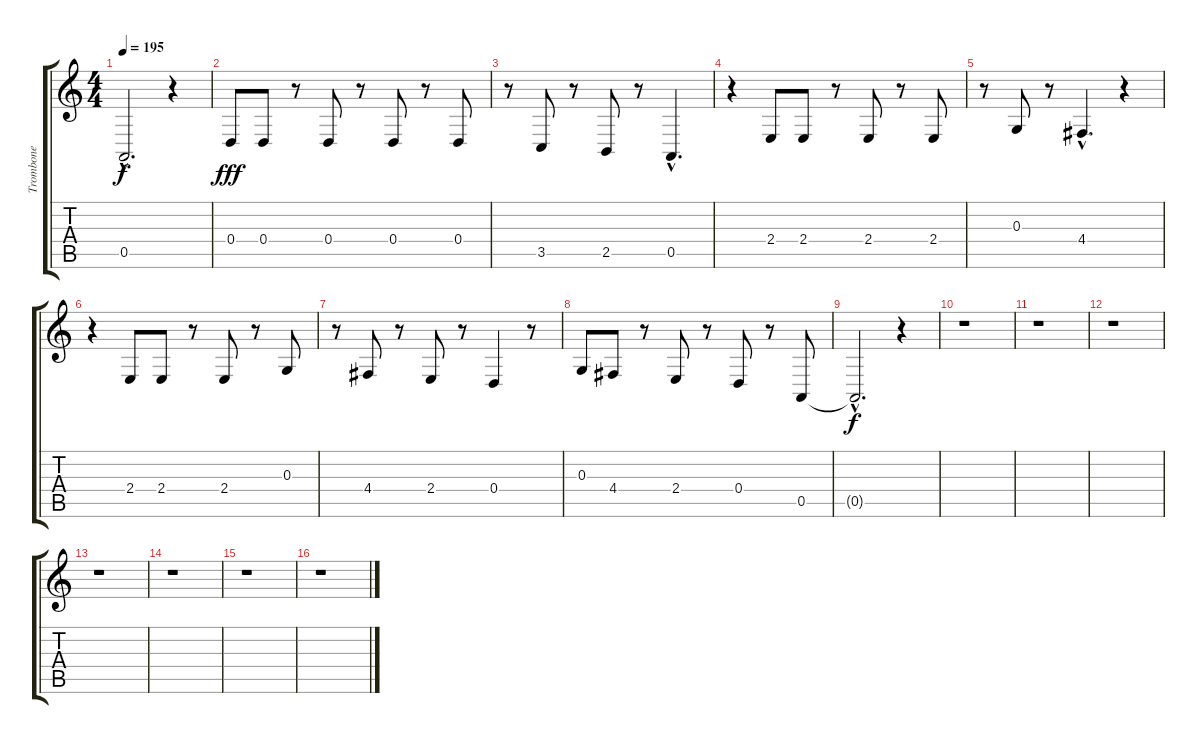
\track ("Trombone" "Trombone") {instrument trombone}
\staff {score tabs}
\tuning (E4 B3 G3 D3 A2 E2) {hide}
\ts (4 4)
\tempo 195
\clef g2
\ks c
0.5{hac t}.2{d dy f} r.4 |
0.4.8{dy fff} 0.4.8 r.8 0.4.8 r.8 0.4.8 r.8 0.4.8 |
r.8 3.5.8 r.8 2.5.8 r.8 0.5{hac}.4{d} |
r.4 2.4.8 2.4.8 r.8 2.4.8 r.8 2.4.8 |
r.8 0.3.8 r.8 4.4{hac}.4{d} r.4 |
r.4 2.4.8 2.4.8 r.8 2.4.8 r.8 0.3.8 |
r.8 4.4.8 r.8 2.4.8 r.8 0.4.4 r.8 |
0.3.8 4.4.8 r.8 2.4.8 r.8 0.4.8 r.8 0.5.8 |
0.5{hac t}.2{d dy f} r.4 |
r.1 |
r.1 |
r.1 |
r.1 |
r.1 |
r.1 |
r.1
